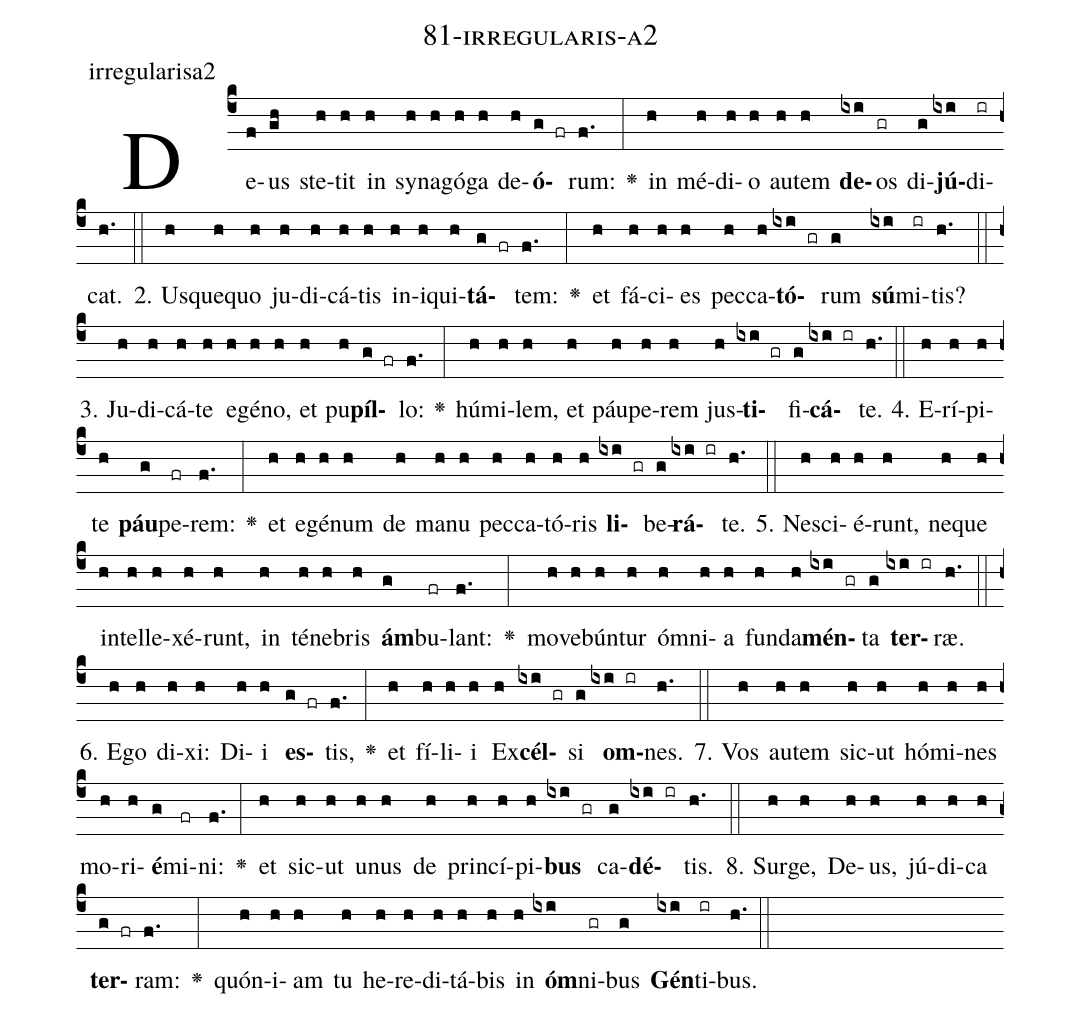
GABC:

name: 81-irregularis-a2;
annotation: irregularisa2;
%%
(c4)De(f)us(gh) ste(h)tit(h) in(h) sy(h)na(h)gó(h)ga(h) de(h)<b>ó</b>(g fr)rum:(f.) <v>\greheightstar</v>(:) in(h) mé(h)di(h)o(h) au(h)tem(h) <b>de</b>(ixi)os(gr) di(g)<b>jú</b>(ixi)di(ir)cat.(h.) (::)
2. Us(h)que(h)quo(h) ju(h)di(h)cá(h)tis(h) in(h)i(h)qui(h)<b>tá</b>(g fr)tem:(f.) <v>\greheightstar</v>(:) et(h) fá(h)ci(h)es(h) pec(h)ca(h)<b>tó</b>(ixi gr)rum(g) <b>sú</b>(ixi)mi(ir)tis?(h.) (::)
3. Ju(h)di(h)cá(h)te(h) e(h)gé(h)no,(h) et(h) pu(h)<b>píl</b>(g fr)lo:(f.) <v>\greheightstar</v>(:) hú(h)mi(h)lem,(h) et(h) páu(h)pe(h)rem(h) jus(h)<b>ti</b>(ixi gr)fi(g)<b>cá</b>(ixi ir)te.(h.) (::)
4. E(h)rí(h)pi(h)te(h) <b>páu</b>(g)pe(fr)rem:(f.) <v>\greheightstar</v>(:) et(h) e(h)gé(h)num(h) de(h) ma(h)nu(h) pec(h)ca(h)tó(h)ris(h) <b>li</b>(ixi gr)be(g)<b>rá</b>(ixi ir)te.(h.) (::)
5. Ne(h)sci(h)é(h)runt,(h) ne(h)que(h) in(h)tel(h)le(h)xé(h)runt,(h) in(h) té(h)ne(h)bris(h) <b>ám</b>(g)bu(fr)lant:(f.) <v>\greheightstar</v>(:) mo(h)ve(h)bún(h)tur(h) óm(h)ni(h)a(h) fun(h)da(h)<b>mén</b>(ixi gr)ta(g) <b>ter</b>(ixi ir)ræ.(h.) (::)
6. E(h)go(h) di(h)xi:(h) Di(h)i(h) <b>es</b>(g fr)tis,(f.) <v>\greheightstar</v>(:) et(h) fí(h)li(h)i(h) Ex(h)<b>cél</b>(ixi gr)si(g) <b>om</b>(ixi ir)nes.(h.) (::)
7. Vos(h) au(h)tem(h) sic(h)ut(h) hó(h)mi(h)nes(h) mo(h)ri(h)<b>é</b>(g)mi(fr)ni:(f.) <v>\greheightstar</v>(:) et(h) sic(h)ut(h) u(h)nus(h) de(h) prin(h)cí(h)pi(h)<b>bus</b>(ixi gr) ca(g)<b>dé</b>(ixi ir)tis.(h.) (::)
8. Sur(h)ge,(h) De(h)us,(h) jú(h)di(h)ca(h) <b>ter</b>(g fr)ram:(f.) <v>\greheightstar</v>(:) quón(h)i(h)am(h) tu(h) he(h)re(h)di(h)tá(h)bis(h) in(h) <b>óm</b>(ixi)ni(gr)bus(g) <b>Gén</b>(ixi)ti(ir)bus.(h.) (::)
